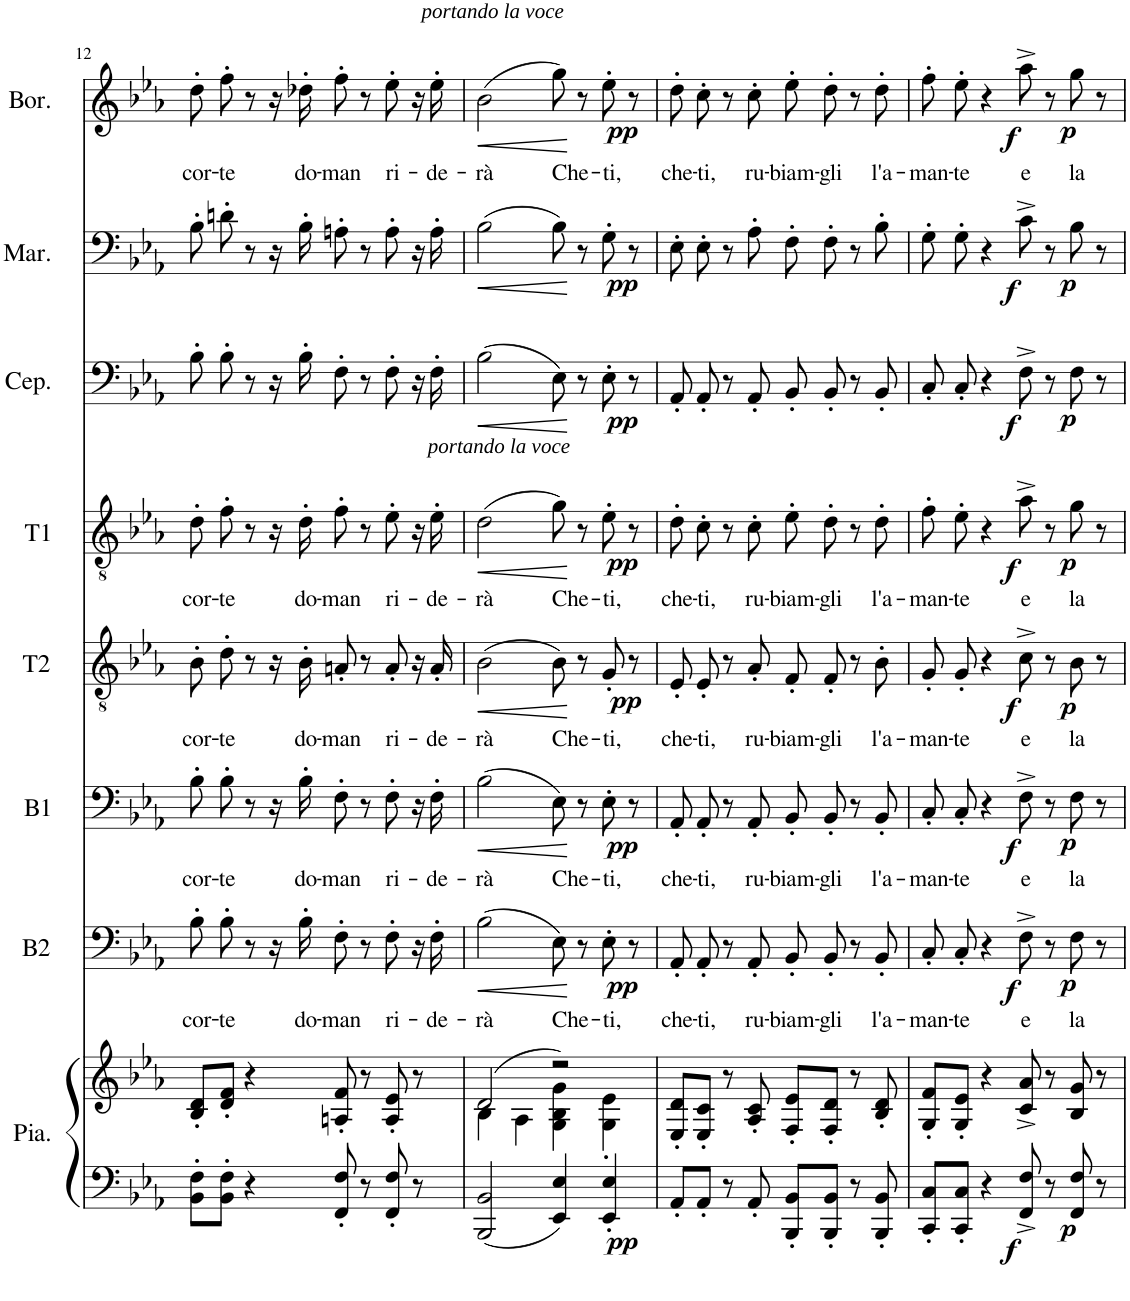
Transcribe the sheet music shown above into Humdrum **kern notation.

**kern	**kern	**dynam	**kern	**text	**dynam	**kern	**text	**dynam	**kern	**text	**dynam	**kern	**text	**dynam	**kern	**dynam	**kern	**dynam	**kern	**text	**dynam
*part8	*part8	*part8	*part7	*part7	*part7	*part6	*part6	*part6	*part5	*part5	*part5	*part4	*part4	*part4	*part3	*part3	*part2	*part2	*part1	*part1	*part1
*staff9	*staff8	*staff8/9	*staff7	*staff7	*staff7	*staff6	*staff6	*staff6	*staff5	*staff5	*staff5	*staff4	*staff4	*staff4	*staff3	*staff3	*staff2	*staff2	*staff1	*staff1	*staff1
*I"Piano	*	*	*I"Basse 2	*	*	*I"Basse 1	*	*	*I"Ténor 2	*	*	*I"Ténor 1	*	*	*I"Ceprano	*	*I"Marullo	*	*I"Borsa	*	*
*I'Pia.	*	*	*I'B2	*	*	*I'B1	*	*	*I'T2	*	*	*I'T1	*	*	*I'Cep.	*	*I'Mar.	*	*I'Bor.	*	*
!!LO:PB:g=z
*clefF4	*clefG2	*	*clefF4	*	*	*clefF4	*	*	*clefGv2	*	*	*clefGv2	*	*	*clefF4	*	*clefF4	*	*clefG2	*	*
*k[b-e-a-]	*k[b-e-a-]	*	*k[b-e-a-]	*	*	*k[b-e-a-]	*	*	*k[b-e-a-]	*	*	*k[b-e-a-]	*	*	*k[b-e-a-]	*	*k[b-e-a-]	*	*k[b-e-a-]	*	*
*M4/4	*M4/4	*	*M4/4	*	*	*M4/4	*	*	*M4/4	*	*	*M4/4	*	*	*M4/4	*	*M4/4	*	*M4/4	*	*
=12	=12	=12	=12	=12	=12	=12	=12	=12	=12	=12	=12	=12	=12	=12	=12	=12	=12	=12	=12	=12	=12
!	!	!	!	!LO:LY:b	!	!	!LO:LY:b	!	!	!LO:LY:b	!	!	!LO:LY:b	!	!	!	!	!	!	!LO:LY:b	!
8BB-\' 8F\'L	8B-/' 8d/'L	.	8B-'\L	cor-	.	8B-'\L	cor-	.	8B-'\L	cor-	.	8d'\L	cor-	.	8B-'\L	.	8B-'\L	.	8dd'\L	cor-	.
!	!	!	!	!LO:LY:b	!	!	!LO:LY:b	!	!	!LO:LY:b	!	!	!LO:LY:b	!	!	!	!	!	!	!LO:LY:b	!
8BB-\' 8F\'J	8d/' 8f/'J	.	8B-'\J	-te	.	8B-'\J	-te	.	8d'\J	-te	.	8f'\J	-te	.	8B-'\J	.	8dn'\J	.	8ff'\J	-te	.
4r	4r	.	8r	.	.	8r	.	.	8r	.	.	8r	.	.	8r	.	8r	.	8r	.	.
.	.	.	16r	.	.	16r	.	.	16r	.	.	16r	.	.	16r	.	16r	.	16r	.	.
!	!	!	!	!LO:LY:b	!	!	!LO:LY:b	!	!	!LO:LY:b	!	!	!LO:LY:b	!	!	!	!	!	!	!LO:LY:b	!
.	.	.	16B-'\	do-	.	16B-'\	do-	.	16B-'\	do-	.	16d'\	do-	.	16B-'\	.	16B-'\	.	16dd-X'\	do-	.
!	!	!	!	!LO:LY:b	!	!	!LO:LY:b	!	!	!LO:LY:b	!	!	!LO:LY:b	!	!	!	!	!	!	!LO:LY:b	!
8FF/' 8F/'	8An/' 8f/'	.	8F'\	-man	.	8F'\	-man	.	8An'/	-man	.	8f'\	-man	.	8F'\	.	8An'\	.	8ff'\	-man	.
8r	8r	.	8r	.	.	8r	.	.	8r	.	.	8r	.	.	8r	.	8r	.	8r	.	.
!	!	!	!	!LO:LY:b	!	!	!LO:LY:b	!	!	!LO:LY:b	!	!	!LO:LY:b	!	!	!	!	!	!	!LO:LY:b	!
8FF/' 8F/'	8A/' 8e-/'	.	8F'\	ri-	.	8F'\	ri-	.	8A'/	ri-	.	8e-'\	ri-	.	8F'\	.	8A'\	.	8ee-'\	ri-	.
8r	8r	.	16r	.	.	16r	.	.	16r	.	.	16r	.	.	16r	.	16r	.	16r	.	.
!	!	!	!	!LO:LY:b	!	!	!LO:LY:b	!	!	!LO:LY:b	!	!	!LO:LY:b	!	!	!	!	!	!	!LO:LY:b	!
.	.	.	16F'\	-de-	.	16F'\	-de-	.	16A'/	-de-	.	16e-'\	-de-	.	16F'\	.	16A'\	.	16ee-'\	-de-	.
=13	=13	=13	=13	=13	=13	=13	=13	=13	=13	=13	=13	=13	=13	=13	=13	=13	=13	=13	=13	=13	=13
*	*^	*	*	*	*	*	*	*	*	*	*	*	*	*	*	*	*	*	*	*	*
!	!	!	!	!	!	!	!	!	!	!	!	!	!	!	!	!	!	!	!	!LO:TX:a:i:t=portando la voce	!	!
!	!	!	!	!	!	!	!	!	!	!	!	!	!LO:TX:a:i:t=portando la voce	!	!	!	!	!	!	!	!	!
!	!	!	!	!	!LO:LY:b	!LO:HP:b	!	!LO:LY:b	!LO:HP:b	!	!LO:LY:b	!LO:HP:b	!	!LO:LY:b	!LO:HP:b	!	!LO:HP:b	!	!LO:HP:b	!	!LO:LY:b	!LO:HP:b
2BBB-/ 2BB-/	(2d/	4B-\	.	(2B-\	-rà	<	(2B-\	-rà	<	(2B-\	-rà	<	(2d\	-rà	<	(2B-\	<	(2B-\	<	(2b-\	-rà	<
.	.	4A-\	.	.	.	.	.	.	.	.	.	.	.	.	.	.	.	.	.	.	.	.
!	!	!	!	!	!LO:LY:b	!	!	!LO:LY:b	!	!	!LO:LY:b	!	!	!LO:LY:b	!	!	!	!	!	!	!LO:LY:b	!
4EE-/ 4E-/	2r)	4G\ 4B-\ 4g\	.	8E-\)	Che-	.	8E-\)	Che-	.	8B-\)	Che-	.	8g\)	Che-	.	8E-\)	.	8B-\)	.	8gg\)	Che-	.
.	.	.	.	8r	.	[	8r	.	[	8r	.	[	8r	.	[	8r	[	8r	[	8r	.	[
!	!	!	!LO:DY:b=2	!	!LO:LY:b	!LO:DY:b	!	!LO:LY:b	!LO:DY:b	!	!LO:LY:b	!LO:DY:b	!	!LO:LY:b	!LO:DY:b	!	!LO:DY:b	!	!LO:DY:b	!	!LO:LY:b	!LO:DY:b
4EE-/' 4E-/'	.	4G\' 4e-\'	pp	8E-'\	-ti,	pp	8E-'\	-ti,	pp	8G'/	-ti,	pp	8e-'\	-ti,	pp	8E-'\	pp	8G'\	pp	8ee-'\	-ti,	pp
.	.	.	.	8r	.	.	8r	.	.	8r	.	.	8r	.	.	8r	.	8r	.	8r	.	.
*	*v	*v	*	*	*	*	*	*	*	*	*	*	*	*	*	*	*	*	*	*	*	*
=14	=14	=14	=14	=14	=14	=14	=14	=14	=14	=14	=14	=14	=14	=14	=14	=14	=14	=14	=14	=14	=14
!	!	!	!	!LO:LY:b	!	!	!LO:LY:b	!	!	!LO:LY:b	!	!	!LO:LY:b	!	!	!	!	!	!	!LO:LY:b	!
8AA-'/L	8E-/' 8d/'L	.	8AA-'/L	che-	.	8AA-'/L	che-	.	8E-'/L	che-	.	8d'\L	che-	.	8AA-'/L	.	8E-'\L	.	8dd'\L	che-	.
!	!	!	!	!LO:LY:b	!	!	!LO:LY:b	!	!	!LO:LY:b	!	!	!LO:LY:b	!	!	!	!	!	!	!LO:LY:b	!
8AA-'/J	8E-/' 8c/'J	.	8AA-'/J	-ti,	.	8AA-'/J	-ti,	.	8E-'/J	-ti,	.	8c'\J	-ti,	.	8AA-'/J	.	8E-'\J	.	8cc'\J	-ti,	.
8r	8r	.	8r	.	.	8r	.	.	8r	.	.	8r	.	.	8r	.	8r	.	8r	.	.
!	!	!	!	!LO:LY:b	!	!	!LO:LY:b	!	!	!LO:LY:b	!	!	!LO:LY:b	!	!	!	!	!	!	!LO:LY:b	!
8AA-'/	8A-/' 8c/'	.	8AA-'/	ru-	.	8AA-'/	ru-	.	8A-'/	ru-	.	8c'\	ru-	.	8AA-'/	.	8A-'\	.	8cc'\	ru-	.
!	!	!	!	!LO:LY:b	!	!	!LO:LY:b	!	!	!LO:LY:b	!	!	!LO:LY:b	!	!	!	!	!	!	!LO:LY:b	!
8BBB-/' 8BB-/'L	8F/' 8e-/'L	.	8BB-'/L	-biam-	.	8BB-'/L	-biam-	.	8F'/L	-biam-	.	8e-'\L	-biam-	.	8BB-'/L	.	8F'\L	.	8ee-'\L	-biam-	.
!	!	!	!	!LO:LY:b	!	!	!LO:LY:b	!	!	!LO:LY:b	!	!	!LO:LY:b	!	!	!	!	!	!	!LO:LY:b	!
8BBB-/' 8BB-/'J	8F/' 8d/'J	.	8BB-'/J	-gli	.	8BB-'/J	-gli	.	8F'/J	-gli	.	8d'\J	-gli	.	8BB-'/J	.	8F'\J	.	8dd'\J	-gli	.
8r	8r	.	8r	.	.	8r	.	.	8r	.	.	8r	.	.	8r	.	8r	.	8r	.	.
!	!	!	!	!LO:LY:b	!	!	!LO:LY:b	!	!	!LO:LY:b	!	!	!LO:LY:b	!	!	!	!	!	!	!LO:LY:b	!
8BBB-/' 8BB-/'	8B-/' 8d/'	.	8BB-'/	l'a-	.	8BB-'/	l'a-	.	8B-'\	l'a-	.	8d'\	l'a-	.	8BB-'/	.	8B-'\	.	8dd'\	l'a-	.
=15	=15	=15	=15	=15	=15	=15	=15	=15	=15	=15	=15	=15	=15	=15	=15	=15	=15	=15	=15	=15	=15
!	!	!	!	!LO:LY:b	!	!	!LO:LY:b	!	!	!LO:LY:b	!	!	!LO:LY:b	!	!	!	!	!	!	!LO:LY:b	!
8CC/' 8C/'L	8G/' 8f/'L	.	8C'/L	-man-	.	8C'/L	-man-	.	8G'/L	-man-	.	8f'\L	-man-	.	8C'/L	.	8G'\L	.	8ff'\L	-man-	.
!	!	!	!	!LO:LY:b	!	!	!LO:LY:b	!	!	!LO:LY:b	!	!	!LO:LY:b	!	!	!	!	!	!	!LO:LY:b	!
8CC/' 8C/'J	8G/' 8e-/'J	.	8C'/J	-te	.	8C'/J	-te	.	8G'/J	-te	.	8e-'\J	-te	.	8C'/J	.	8G'\J	.	8ee-'\J	-te	.
4r	4r	.	4r	.	.	4r	.	.	4r	.	.	4r	.	.	4r	.	4r	.	4r	.	.
!	!	!LO:DY:b=2	!	!LO:LY:b	!LO:DY:b	!	!LO:LY:b	!LO:DY:b	!	!LO:LY:b	!LO:DY:b	!	!LO:LY:b	!LO:DY:b	!	!LO:DY:b	!	!LO:DY:b	!	!LO:LY:b	!LO:DY:b
8FF/^ 8F/^	8c/^ 8a-/^	f	8F^\	e	f	8F^\	e	f	8c^\	e	f	8a-^\	e	f	8F^\	f	8c^\	f	8aa-^\	e	f
8r	8r	.	8r	.	.	8r	.	.	8r	.	.	8r	.	.	8r	.	8r	.	8r	.	.
!	!	!LO:DY:b=2	!	!LO:LY:b	!LO:DY:b	!	!LO:LY:b	!LO:DY:b	!	!LO:LY:b	!LO:DY:b	!	!LO:LY:b	!LO:DY:b	!	!LO:DY:b	!	!LO:DY:b	!	!LO:LY:b	!LO:DY:b
8FF/ 8F/	8B-/ 8g/	p	8F\	la	p	8F\	la	p	8B-\	la	p	8g\	la	p	8F\	p	8B-\	p	8gg\	la	p
8r	8r	.	8r	.	.	8r	.	.	8r	.	.	8r	.	.	8r	.	8r	.	8r	.	.
=	=	=	=	=	=	=	=	=	=	=	=	=	=	=	=	=	=	=	=	=	=
*-	*-	*-	*-	*-	*-	*-	*-	*-	*-	*-	*-	*-	*-	*-	*-	*-	*-	*-	*-	*-	*-
